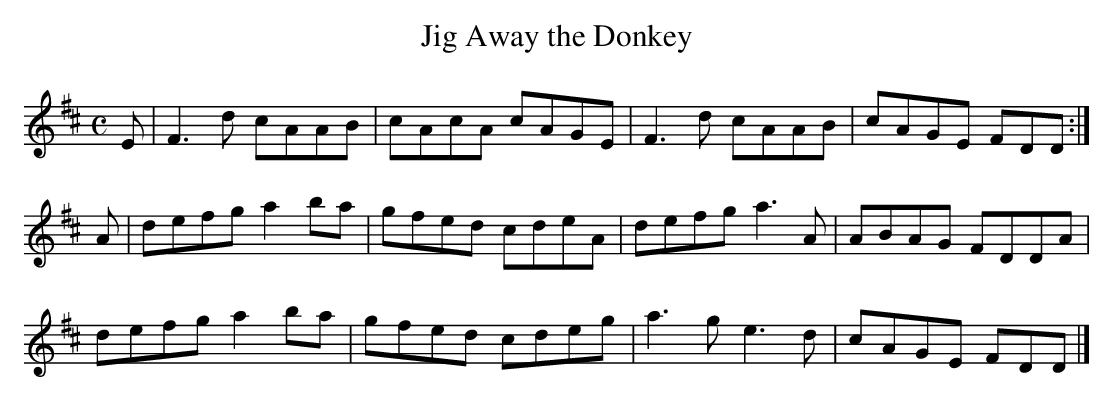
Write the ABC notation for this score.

X:1
T:Jig Away the Donkey
M:C
L:1/8
K:D Major
E|F3d cAAB|cAcA cAGE|F3d cAAB|cAGE FDD:|!
A|defg a2ba|gfed cdeA|defg a3A|ABAG FDDA|!
defg a2ba|gfed cdeg|a3g e3d|cAGE FDD|]!
